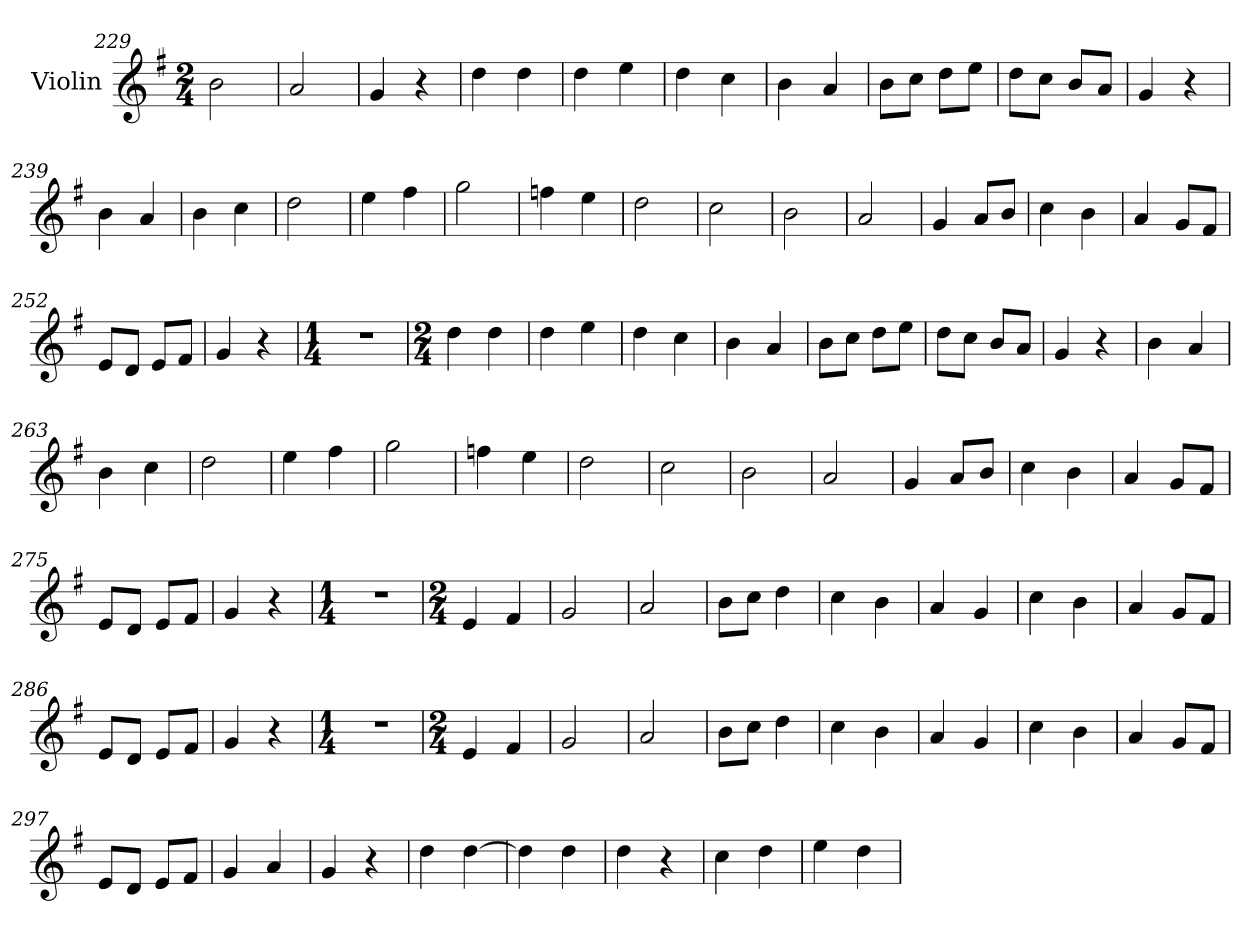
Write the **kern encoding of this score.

**kern
*part1
*staff1
*I"Violin
*clefG2
*k[f#]
*G:
*M2/4
=229
2b\
=230
2a/
=231
4g/
4r
=232
4dd\
4dd\
=233
4dd\
4ee\
=234
4dd\
4cc\
!!LO:LB:g=z
=235
4b\
4a/
=236
8b\L
8cc\J
8dd\L
8ee\J
=237
8dd\L
8cc\J
8b/L
8a/J
=238
4g/
4r
=239
4b\
4a/
=240
4b\
4cc\
=241
2dd\
=242
4ee\
4ff#\
=243
2gg\
=244
4ffn\
4ee\
!!LO:LB:g=z
=245
2dd\
=246
2cc\
=247
2b\
=248
2a/
=249
4g/
8a/L
8b/J
=250
4cc\
4b\
=251
4a/
8g/L
8f#/J
=252
8e/L
8d/J
8e/L
8f#/J
=253
4g/
4r
=254
*M1/4
4r
!!LO:LB:g=z
=255
*M2/4
4dd\
4dd\
=256
4dd\
4ee\
=257
4dd\
4cc\
=258
4b\
4a/
=259
8b\L
8cc\J
8dd\L
8ee\J
=260
8dd\L
8cc\J
8b/L
8a/J
=261
4g/
4r
=262
4b\
4a/
=263
4b\
4cc\
=264
2dd\
!!LO:LB:g=z
=265
4ee\
4ff#\
=266
2gg\
=267
4ffn\
4ee\
=268
2dd\
=269
2cc\
=270
2b\
=271
2a/
=272
4g/
8a/L
8b/J
=273
4cc\
4b\
=274
4a/
8g/L
8f#/J
=275
8e/L
8d/J
8e/L
8f#/J
!!LO:PB:g=z
=276
4g/
4r
=277
*M1/4
4r
=278
*M2/4
4e/
4f#/
=279
2g/
=280
2a/
=281
8b\L
8cc\J
4dd\
=282
4cc\
4b\
=283
4a/
4g/
=284
4cc\
4b\
!!LO:LB:g=z
=285
4a/
8g/L
8f#/J
=286
8e/L
8d/J
8e/L
8f#/J
=287
4g/
4r
=288
*M1/4
4r
=289
*M2/4
4e/
4f#/
=290
2g/
=291
2a/
=292
8b\L
8cc\J
4dd\
=293
4cc\
4b\
!!LO:LB:g=z
=294
4a/
4g/
=295
4cc\
4b\
=296
4a/
8g/L
8f#/J
=297
8e/L
8d/J
8e/L
8f#/J
=298
4g/
4a/
=299
4g/
4r
=300
4dd\
[4dd\
=301
4dd\]
4dd\
=302
4dd\
4r
=303
4cc\
4dd\
!!LO:LB:g=z
=304
4ee\
4dd\
=
*-
